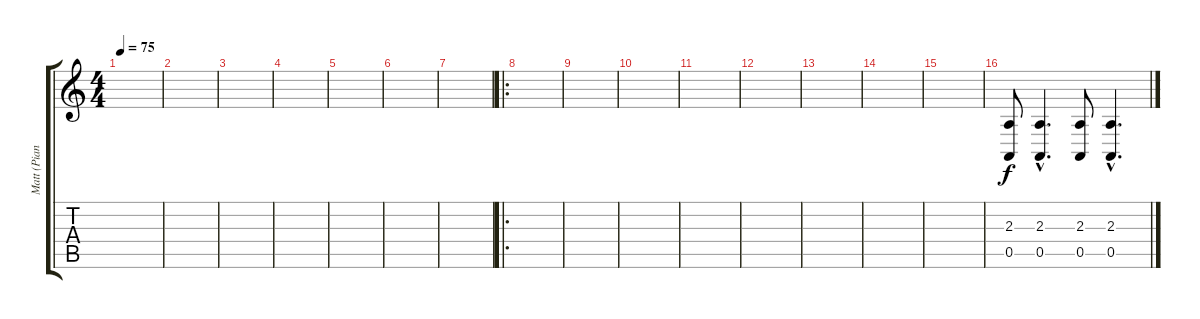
\track ("Matt (Piano)" "Matt (Pian") {instrument acousticgrandpiano}
\staff {score tabs}
\tuning (E4 B3 G3 D3 A2 E2) {hide}
\ts (4 4)
\tempo 75
\clef g2
\ks c
|
|
|
|
|
|
|
\ro
|
|
|
|
|
|
|
|
(2.3 0.5).8 (2.3{hac} 0.5{hac}).4{d} (2.3 0.5).8 (2.3{hac} 0.5{hac}).4{d}
